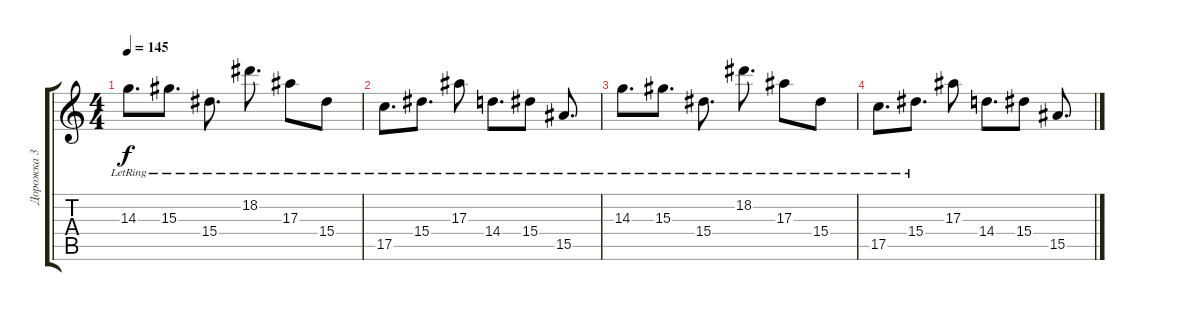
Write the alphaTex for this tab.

\track ("Дорожка 3" "Дорожка 3") {instrument overdrivenguitar}
\staff {score tabs}
\tuning (D4 A3 F3 C3 G2 C2) {hide}
\ts (4 4)
\tempo 145
\clef g2
\ks c
14.3{lr}.8{d dy f} 15.3{lr}.8{d} 15.4{lr}.8{d} 18.2{lr}.8{d} 17.3{lr}.8 15.4{lr}.8 |
17.5{lr}.8{d} 15.4{lr}.8{d} 17.3{lr}.8 14.4{lr}.8{d} 15.4{lr}.8 15.5{lr}.8{d} |
14.3{lr}.8{d} 15.3{lr}.8{d} 15.4{lr}.8{d} 18.2{lr}.8{d} 17.3{lr}.8 15.4{lr}.8 |
17.5{lr}.8{d} 15.4{lr}.8{d} 17.3.8 14.4.8{d} 15.4.8 15.5.8{d}
